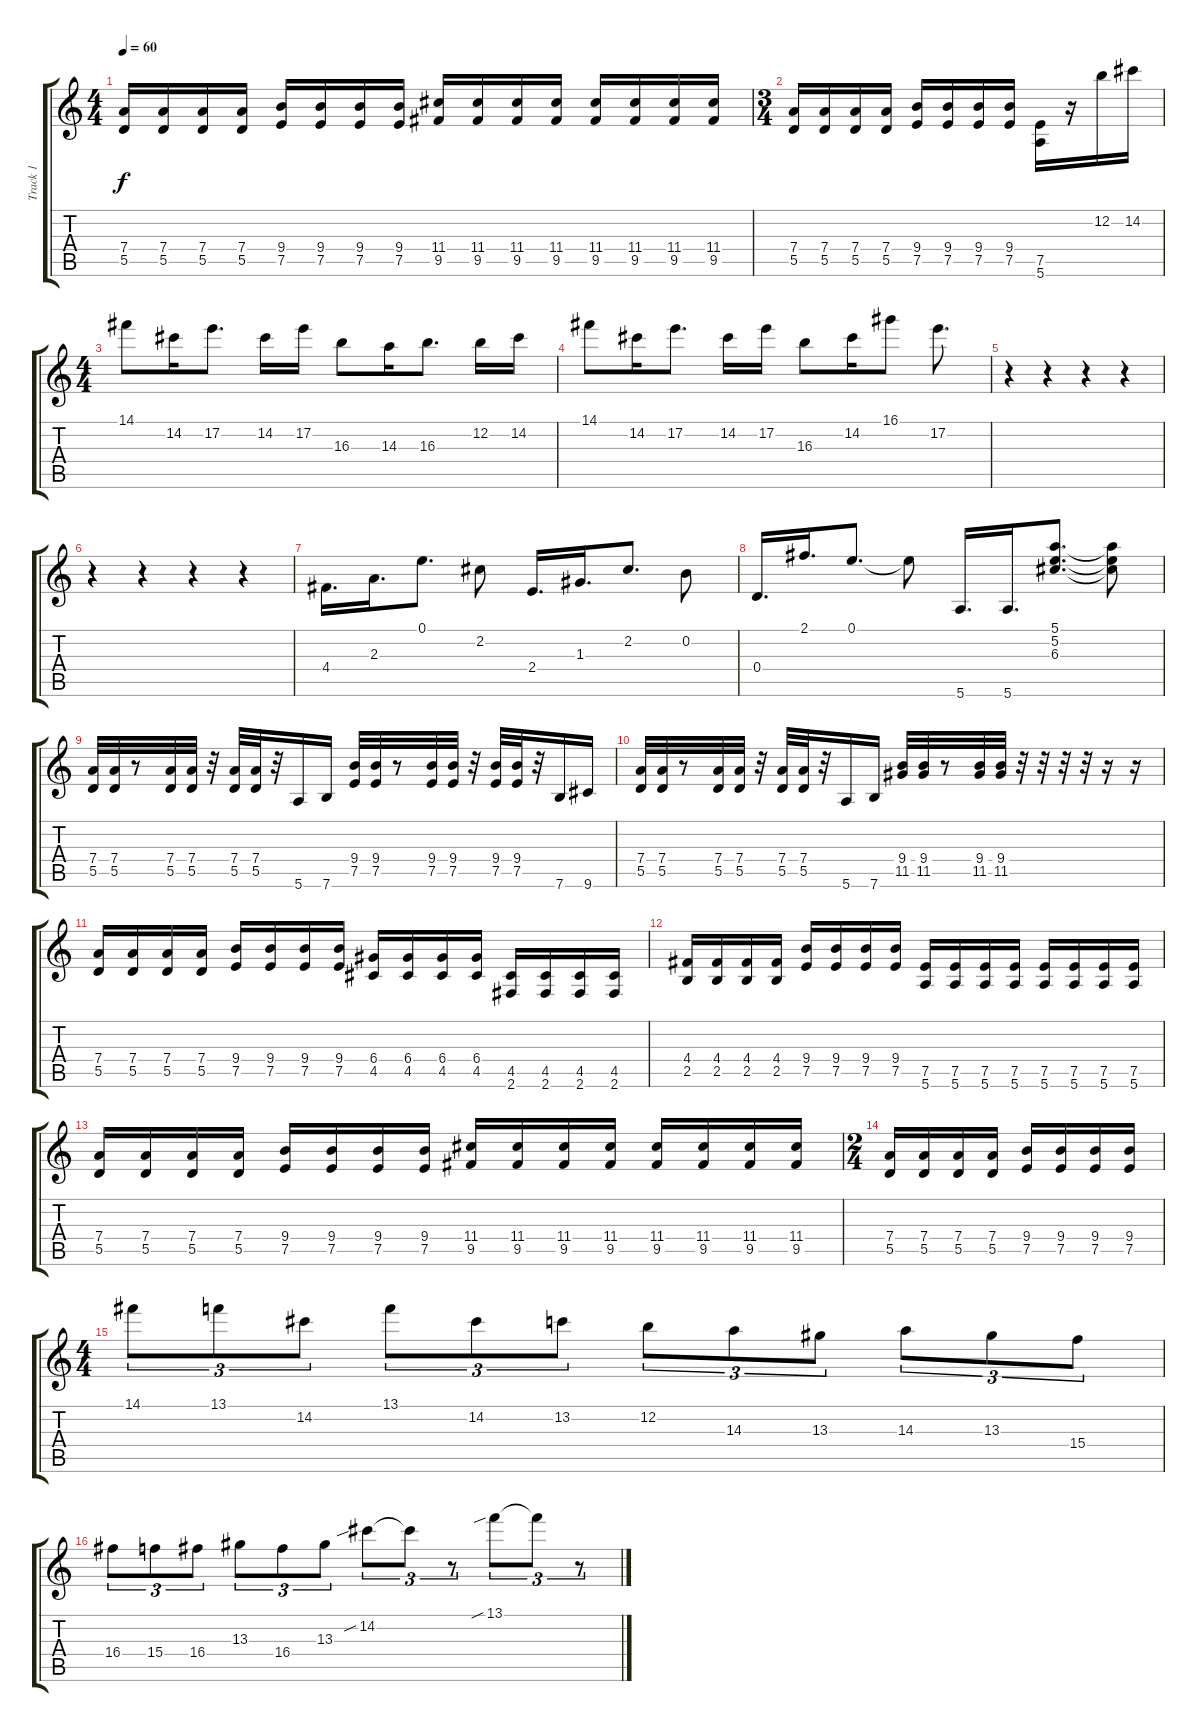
\track ("Track 1" "Track 1") {instrument overdrivenguitar}
\staff {score tabs}
\tuning (E4 B3 G3 D3 A2 E2) {hide}
\ts (4 4)
\tempo 60
\clef g2
\ks c
(7.4 5.5).16{dy f} (7.4 5.5).16 (7.4 5.5).16 (7.4 5.5).16 (9.4 7.5).16 (9.4 7.5).16 (9.4 7.5).16 (9.4 7.5).16 (11.4 9.5).16 (11.4 9.5).16 (11.4 9.5).16 (11.4 9.5).16 (11.4 9.5).16 (11.4 9.5).16 (11.4 9.5).16 (11.4 9.5).16 |
\ts (3 4)
(7.4 5.5).16 (7.4 5.5).16 (7.4 5.5).16 (7.4 5.5).16 (9.4 7.5).16 (9.4 7.5).16 (9.4 7.5).16 (9.4 7.5).16 (7.5 5.6).16 r.16 12.2.16 14.2.16 |
\ts (4 4)
14.1.8 14.2.16 17.2.8{d} 14.2.16 17.2.16 16.3.8 14.3.16 16.3.8{d} 12.2.16 14.2.16 |
14.1.8 14.2.16 17.2.8{d} 14.2.16 17.2.16 16.3.8 14.2.16 16.1.8 17.2.8{d} |
r.4 r.4 r.4 r.4 |
r.4 r.4 r.4 r.4 |
4.4.16{d instrument electricguitarjazz} 2.3.16{d} 0.1.8{d} 2.2.8 2.4.16{d} 1.3.16{d} 2.2.8{d} 0.2.8 |
0.4.16{d} 2.1.16{d} 0.1.8{d} 0.1{t}.8 5.6.16{d} 5.6.16{d} (5.1 5.2 6.3).8{d} (5.1{t} 5.2{t} 6.3{t}).8 |
(7.4 5.5).32{instrument overdrivenguitar} (7.4 5.5).32 r.8 (7.4 5.5).32 (7.4 5.5).32 r.32 (7.4 5.5).32 (7.4 5.5).32 r.32 5.6.16 7.6.16 (9.4 7.5).32 (9.4 7.5).32 r.8 (9.4 7.5).32 (9.4 7.5).32 r.32 (9.4 7.5).32 (9.4 7.5).32 r.32 7.6.16 9.6.16 |
(7.4 5.5).32 (7.4 5.5).32 r.8 (7.4 5.5).32 (7.4 5.5).32 r.32 (7.4 5.5).32 (7.4 5.5).32 r.32 5.6.16 7.6.16 (9.4 11.5).32 (9.4 11.5).32 r.8 (9.4 11.5).32 (9.4 11.5).32 r.32 r.32 r.32 r.32 r.16 r.16 |
(7.4 5.5).16 (7.4 5.5).16 (7.4 5.5).16 (7.4 5.5).16 (9.4 7.5).16 (9.4 7.5).16 (9.4 7.5).16 (9.4 7.5).16 (6.4 4.5).16 (6.4 4.5).16 (6.4 4.5).16 (6.4 4.5).16 (4.5 2.6).16 (4.5 2.6).16 (4.5 2.6).16 (4.5 2.6).16 |
(4.4 2.5).16 (4.4 2.5).16 (4.4 2.5).16 (4.4 2.5).16 (9.4 7.5).16 (9.4 7.5).16 (9.4 7.5).16 (9.4 7.5).16 (7.5 5.6).16 (7.5 5.6).16 (7.5 5.6).16 (7.5 5.6).16 (7.5 5.6).16 (7.5 5.6).16 (7.5 5.6).16 (7.5 5.6).16 |
(7.4 5.5).16 (7.4 5.5).16 (7.4 5.5).16 (7.4 5.5).16 (9.4 7.5).16 (9.4 7.5).16 (9.4 7.5).16 (9.4 7.5).16 (11.4 9.5).16 (11.4 9.5).16 (11.4 9.5).16 (11.4 9.5).16 (11.4 9.5).16 (11.4 9.5).16 (11.4 9.5).16 (11.4 9.5).16 |
\ts (2 4)
(7.4 5.5).16 (7.4 5.5).16 (7.4 5.5).16 (7.4 5.5).16 (9.4 7.5).16 (9.4 7.5).16 (9.4 7.5).16 (9.4 7.5).16 |
\ts (4 4)
14.1.8{tu (3 2)} 13.1.8{tu (3 2)} 14.2.8{tu (3 2)} 13.1.8{tu (3 2)} 14.2.8{tu (3 2)} 13.2.8{tu (3 2)} 12.2.8{tu (3 2)} 14.3.8{tu (3 2)} 13.3.8{tu (3 2)} 14.3.8{tu (3 2)} 13.3.8{tu (3 2)} 15.4.8{tu (3 2)} |
16.4.8{tu (3 2)} 15.4.8{tu (3 2)} 16.4.8{tu (3 2)} 13.3.8{tu (3 2)} 16.4.8{tu (3 2)} 13.3.8{tu (3 2)} 14.2{sib}.8{tu (3 2)} 14.2{t}.8{tu (3 2)} r.8{tu (3 2)} 13.1{sib}.8{tu (3 2)} 13.1{t}.8{tu (3 2)} r.8{tu (3 2)}
